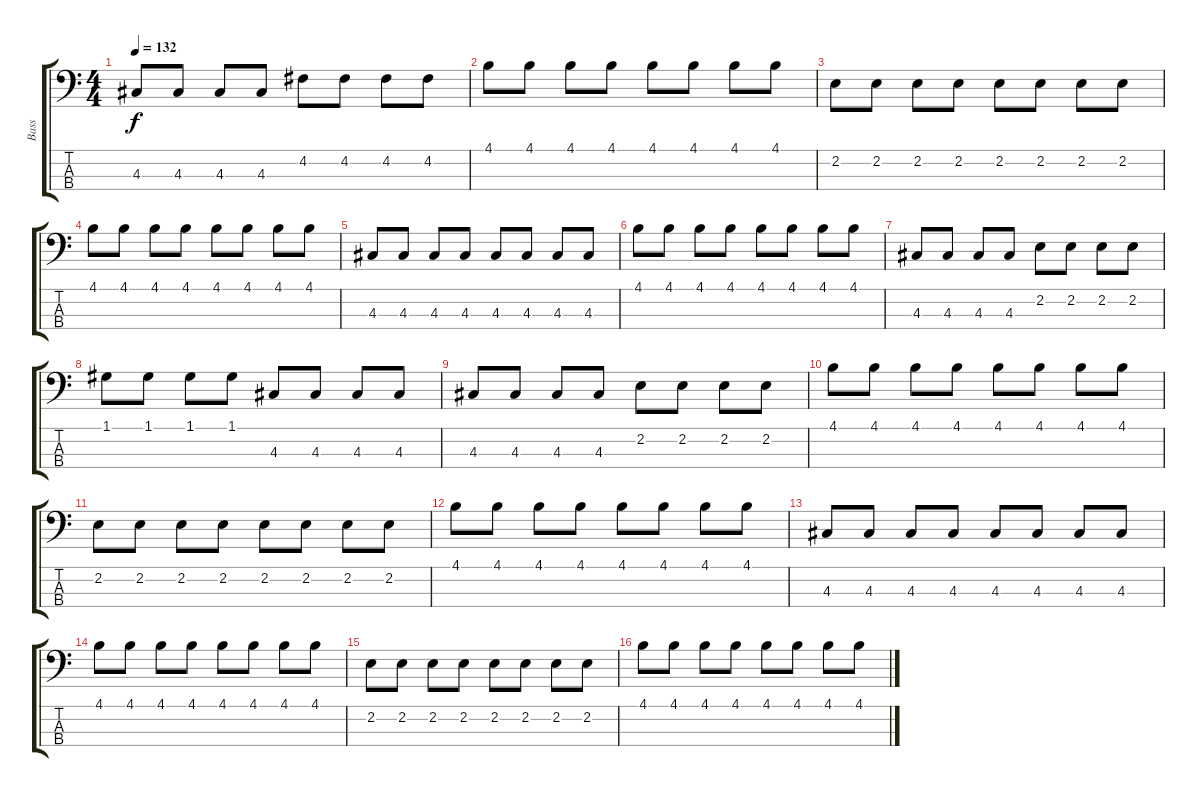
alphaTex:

\track ("Bass" "Bass") {instrument electricbassfinger}
\staff {score tabs}
\tuning (G2 D2 A1 E1) {hide}
\ts (4 4)
\tempo 132
\clef f4
\ks c
4.3.8{dy f} 4.3.8 4.3.8 4.3.8 4.2.8 4.2.8 4.2.8 4.2.8 |
4.1.8 4.1.8 4.1.8 4.1.8 4.1.8 4.1.8 4.1.8 4.1.8 |
2.2.8 2.2.8 2.2.8 2.2.8 2.2.8 2.2.8 2.2.8 2.2.8 |
4.1.8 4.1.8 4.1.8 4.1.8 4.1.8 4.1.8 4.1.8 4.1.8 |
4.3.8 4.3.8 4.3.8 4.3.8 4.3.8 4.3.8 4.3.8 4.3.8 |
4.1.8 4.1.8 4.1.8 4.1.8 4.1.8 4.1.8 4.1.8 4.1.8 |
4.3.8 4.3.8 4.3.8 4.3.8 2.2.8 2.2.8 2.2.8 2.2.8 |
1.1.8 1.1.8 1.1.8 1.1.8 4.3.8 4.3.8 4.3.8 4.3.8 |
4.3.8 4.3.8 4.3.8 4.3.8 2.2.8 2.2.8 2.2.8 2.2.8 |
4.1.8 4.1.8 4.1.8 4.1.8 4.1.8 4.1.8 4.1.8 4.1.8 |
2.2.8 2.2.8 2.2.8 2.2.8 2.2.8 2.2.8 2.2.8 2.2.8 |
4.1.8 4.1.8 4.1.8 4.1.8 4.1.8 4.1.8 4.1.8 4.1.8 |
4.3.8 4.3.8 4.3.8 4.3.8 4.3.8 4.3.8 4.3.8 4.3.8 |
4.1.8 4.1.8 4.1.8 4.1.8 4.1.8 4.1.8 4.1.8 4.1.8 |
2.2.8 2.2.8 2.2.8 2.2.8 2.2.8 2.2.8 2.2.8 2.2.8 |
4.1.8 4.1.8 4.1.8 4.1.8 4.1.8 4.1.8 4.1.8 4.1.8
